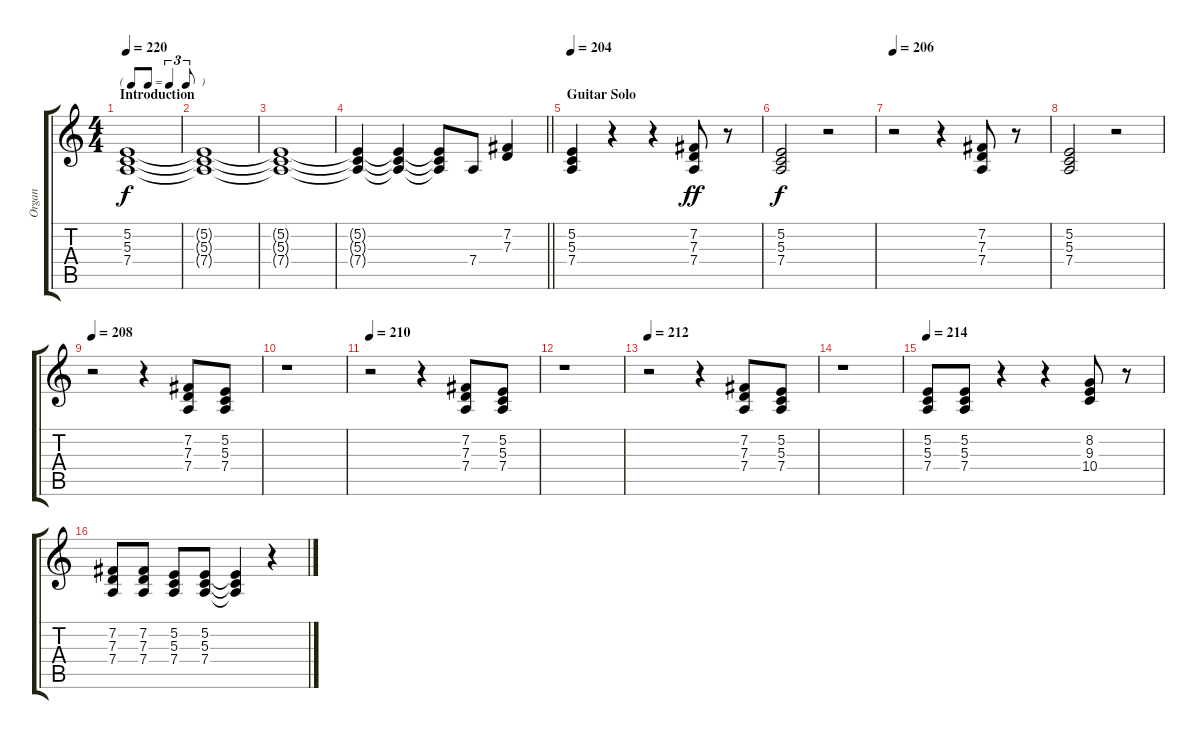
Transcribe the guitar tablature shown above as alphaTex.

\track ("Organ" "Organ") {instrument rockorgan}
\staff {score tabs}
\tuning (E4 B3 G3 D3 A2 E2) {hide}
\ts (4 4)
\tf triplet8th
\section ("" "Introduction")
\tempo 220
\tempo 204
\tempo 220
\clef g2
\ks c
(5.2 5.3 7.4).1{dy f instrument rockorgan} |
(5.2{t} 5.3{t} 7.4{t}).1 |
(5.2{t} 5.3{t} 7.4{t}).1 |
\barLineRight lightlight
(5.2{t} 5.3{t} 7.4{t}).4 (5.2{t} 5.3{t} 7.4{t}).4 (5.2{t} 5.3{t} 7.4{t}).8 7.4.8 (7.2 7.3).4 |
\section ("" "Guitar Solo")
\tempo 204
(5.2 5.3 7.4).4 r.4 r.4 (7.2 7.3 7.4).8{dy ff} r.8 |
(5.2 5.3 7.4).2{dy f} r.2 |
\tempo 206
r.2 r.4 (7.2 7.3 7.4).8 r.8 |
(5.2 5.3 7.4).2 r.2 |
\tempo 208
r.2 r.4 (7.2 7.3 7.4).8 (5.2 5.3 7.4).8 |
r.1 |
\tempo 210
r.2 r.4 (7.2 7.3 7.4).8 (5.2 5.3 7.4).8 |
r.1 |
\tempo 212
r.2 r.4 (7.2 7.3 7.4).8 (5.2 5.3 7.4).8 |
r.1 |
\tempo 214
(5.2 5.3 7.4).8 (5.2 5.3 7.4).8 r.4 r.4 (8.2 9.3 10.4).8 r.8 |
(7.2 7.3 7.4).8 (7.2 7.3 7.4).8 (5.2 5.3 7.4).8 (5.2 5.3 7.4).8 (5.2{t} 5.3{t} 7.4{t}).4 r.4
